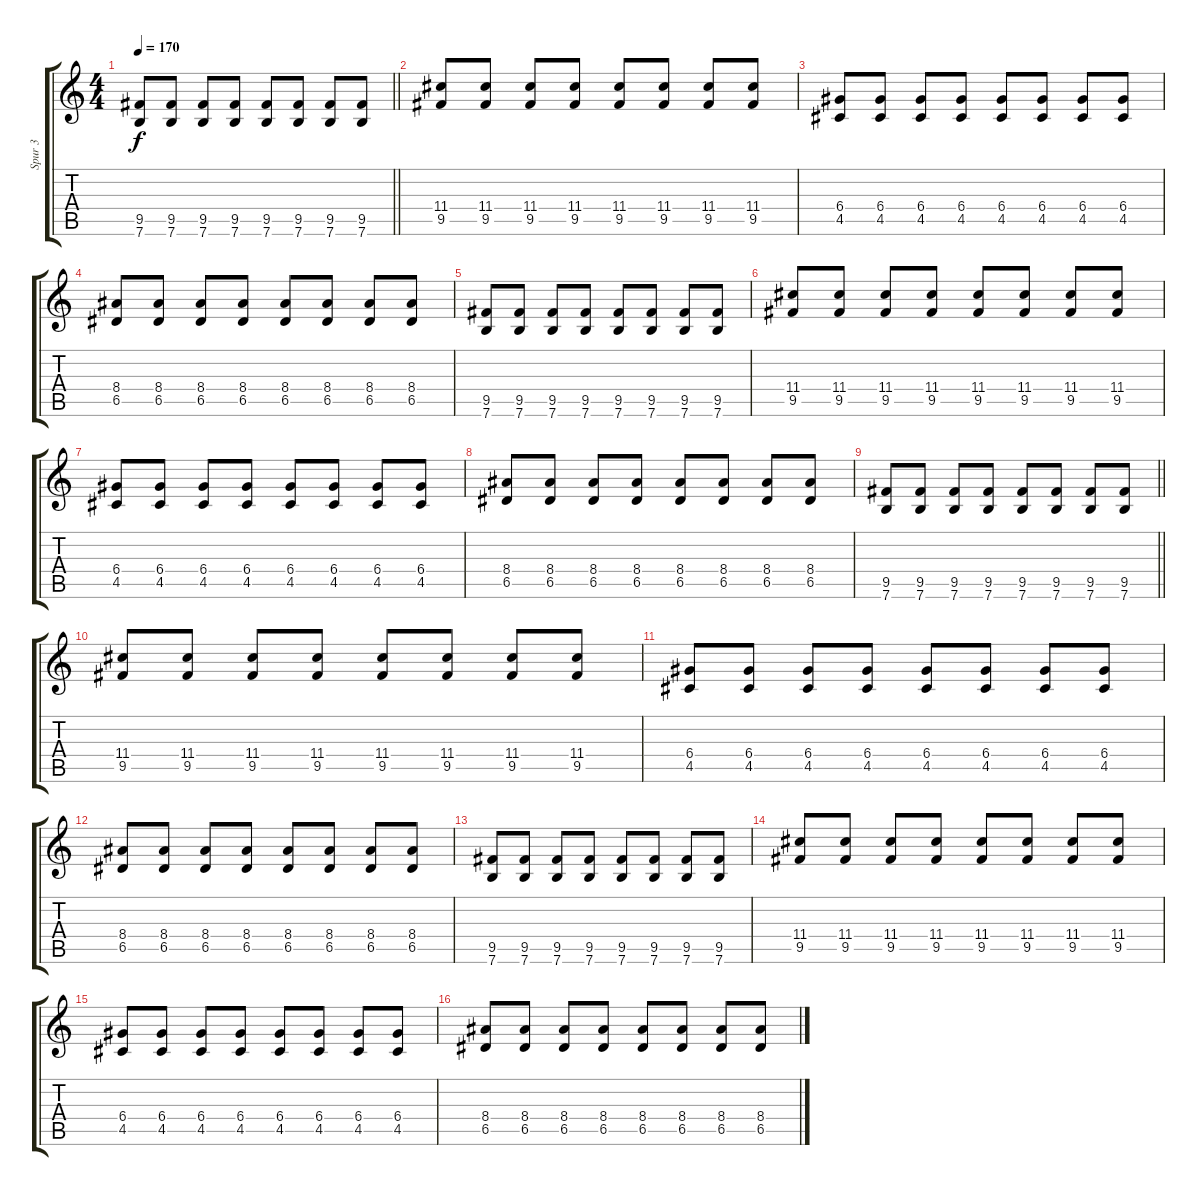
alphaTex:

\track ("Spur 3" "Spur 3") {instrument overdrivenguitar}
\staff {score tabs}
\tuning (E4 B3 G3 D3 A2 E2) {hide}
\ts (4 4)
\tempo 170
\clef g2
\barLineRight lightlight
\ks c
(9.5 7.6).8{dy f} (9.5 7.6).8 (9.5 7.6).8 (9.5 7.6).8 (9.5 7.6).8 (9.5 7.6).8 (9.5 7.6).8 (9.5 7.6).8 |
(11.4 9.5).8 (11.4 9.5).8 (11.4 9.5).8 (11.4 9.5).8 (11.4 9.5).8 (11.4 9.5).8 (11.4 9.5).8 (11.4 9.5).8 |
(6.4 4.5).8 (6.4 4.5).8 (6.4 4.5).8 (6.4 4.5).8 (6.4 4.5).8 (6.4 4.5).8 (6.4 4.5).8 (6.4 4.5).8 |
(8.4 6.5).8 (8.4 6.5).8 (8.4 6.5).8 (8.4 6.5).8 (8.4 6.5).8 (8.4 6.5).8 (8.4 6.5).8 (8.4 6.5).8 |
(9.5 7.6).8 (9.5 7.6).8 (9.5 7.6).8 (9.5 7.6).8 (9.5 7.6).8 (9.5 7.6).8 (9.5 7.6).8 (9.5 7.6).8 |
(11.4 9.5).8 (11.4 9.5).8 (11.4 9.5).8 (11.4 9.5).8 (11.4 9.5).8 (11.4 9.5).8 (11.4 9.5).8 (11.4 9.5).8 |
(6.4 4.5).8 (6.4 4.5).8 (6.4 4.5).8 (6.4 4.5).8 (6.4 4.5).8 (6.4 4.5).8 (6.4 4.5).8 (6.4 4.5).8 |
(8.4 6.5).8 (8.4 6.5).8 (8.4 6.5).8 (8.4 6.5).8 (8.4 6.5).8 (8.4 6.5).8 (8.4 6.5).8 (8.4 6.5).8 |
\barLineRight lightlight
(9.5 7.6).8 (9.5 7.6).8 (9.5 7.6).8 (9.5 7.6).8 (9.5 7.6).8 (9.5 7.6).8 (9.5 7.6).8 (9.5 7.6).8 |
(11.4 9.5).8 (11.4 9.5).8 (11.4 9.5).8 (11.4 9.5).8 (11.4 9.5).8 (11.4 9.5).8 (11.4 9.5).8 (11.4 9.5).8 |
(6.4 4.5).8 (6.4 4.5).8 (6.4 4.5).8 (6.4 4.5).8 (6.4 4.5).8 (6.4 4.5).8 (6.4 4.5).8 (6.4 4.5).8 |
(8.4 6.5).8 (8.4 6.5).8 (8.4 6.5).8 (8.4 6.5).8 (8.4 6.5).8 (8.4 6.5).8 (8.4 6.5).8 (8.4 6.5).8 |
(9.5 7.6).8 (9.5 7.6).8 (9.5 7.6).8 (9.5 7.6).8 (9.5 7.6).8 (9.5 7.6).8 (9.5 7.6).8 (9.5 7.6).8 |
(11.4 9.5).8 (11.4 9.5).8 (11.4 9.5).8 (11.4 9.5).8 (11.4 9.5).8 (11.4 9.5).8 (11.4 9.5).8 (11.4 9.5).8 |
(6.4 4.5).8 (6.4 4.5).8 (6.4 4.5).8 (6.4 4.5).8 (6.4 4.5).8 (6.4 4.5).8 (6.4 4.5).8 (6.4 4.5).8 |
(8.4 6.5).8 (8.4 6.5).8 (8.4 6.5).8 (8.4 6.5).8 (8.4 6.5).8 (8.4 6.5).8 (8.4 6.5).8 (8.4 6.5).8
